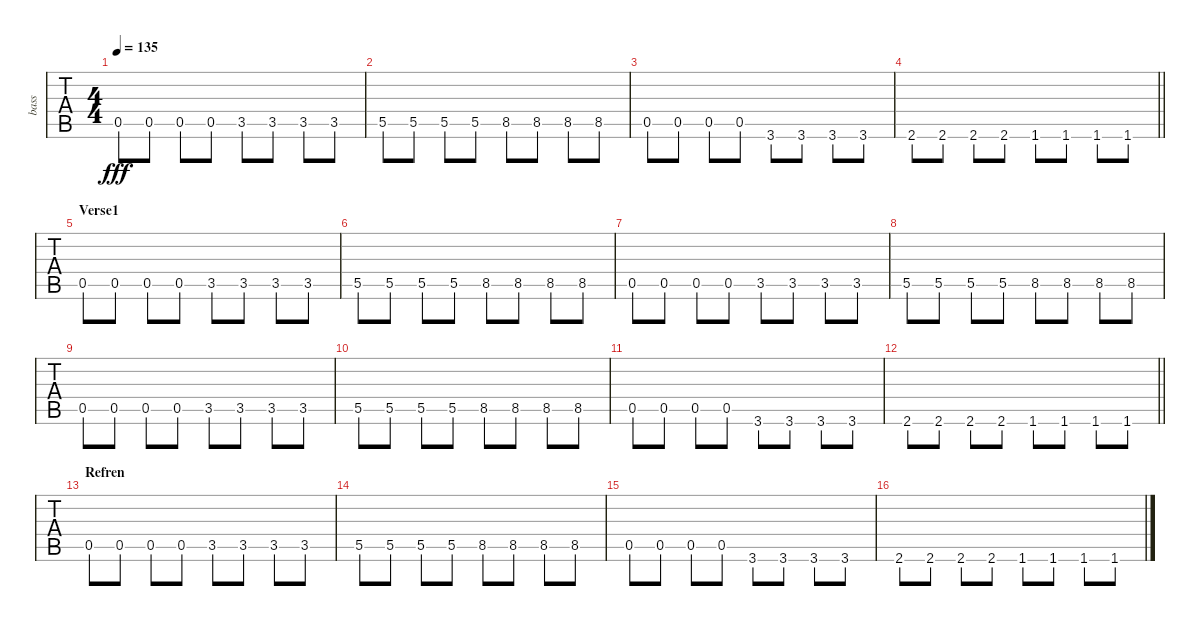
\track ("bass" "bass") {instrument electricbasspick}
\staff {tabs}
\tuning (E4 B3 G3 D3 A2 E2) {hide}
\ts (4 4)
\tempo 135
\clef g2
\ks c
0.5.8{dy fff} 0.5.8 0.5.8 0.5.8 3.5.8 3.5.8 3.5.8 3.5.8 |
5.5.8 5.5.8 5.5.8 5.5.8 8.5.8 8.5.8 8.5.8 8.5.8 |
0.5.8 0.5.8 0.5.8 0.5.8 3.6.8 3.6.8 3.6.8 3.6.8 |
\barLineRight lightlight
2.6.8 2.6.8 2.6.8 2.6.8 1.6.8 1.6.8 1.6.8 1.6.8 |
\section ("" "Verse1")
0.5.8 0.5.8 0.5.8 0.5.8 3.5.8 3.5.8 3.5.8 3.5.8 |
5.5.8 5.5.8 5.5.8 5.5.8 8.5.8 8.5.8 8.5.8 8.5.8 |
0.5.8 0.5.8 0.5.8 0.5.8 3.5.8 3.5.8 3.5.8 3.5.8 |
5.5.8 5.5.8 5.5.8 5.5.8 8.5.8 8.5.8 8.5.8 8.5.8 |
0.5.8 0.5.8 0.5.8 0.5.8 3.5.8 3.5.8 3.5.8 3.5.8 |
5.5.8 5.5.8 5.5.8 5.5.8 8.5.8 8.5.8 8.5.8 8.5.8 |
0.5.8 0.5.8 0.5.8 0.5.8 3.6.8 3.6.8 3.6.8 3.6.8 |
\barLineRight lightlight
2.6.8 2.6.8 2.6.8 2.6.8 1.6.8 1.6.8 1.6.8 1.6.8 |
\section ("" "Refren")
0.5.8 0.5.8 0.5.8 0.5.8 3.5.8 3.5.8 3.5.8 3.5.8 |
5.5.8 5.5.8 5.5.8 5.5.8 8.5.8 8.5.8 8.5.8 8.5.8 |
0.5.8 0.5.8 0.5.8 0.5.8 3.6.8 3.6.8 3.6.8 3.6.8 |
2.6.8 2.6.8 2.6.8 2.6.8 1.6.8 1.6.8 1.6.8 1.6.8
